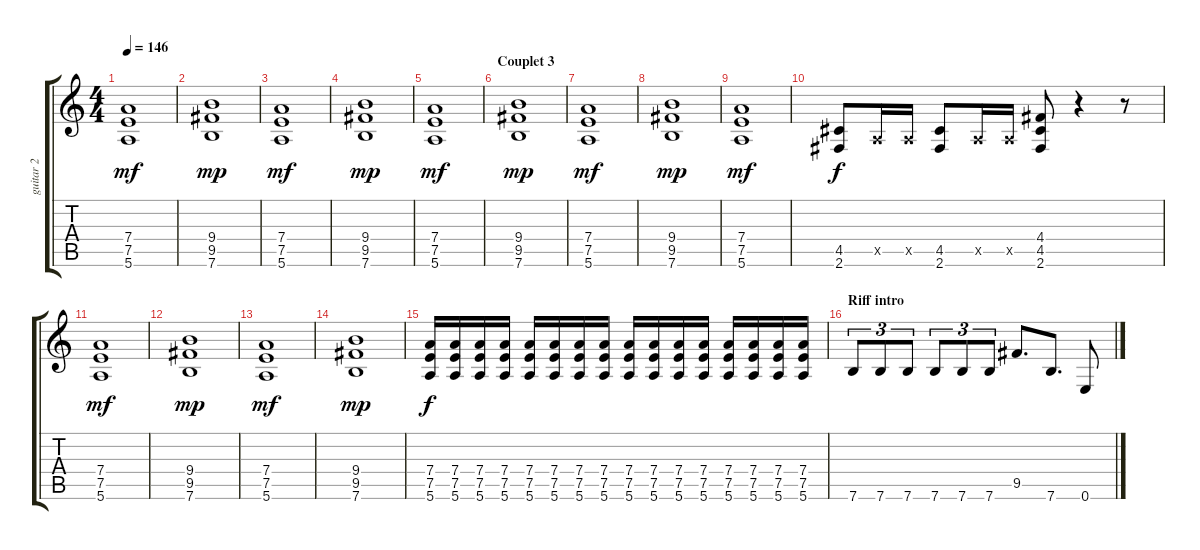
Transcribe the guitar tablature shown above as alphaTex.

\track ("guitar 2" "guitar 2") {instrument overdrivenguitar}
\staff {score tabs}
\tuning (E4 B3 G3 D3 A2 E2) {hide}
\ts (4 4)
\tempo 146
\clef g2
\ks c
(7.4 7.5 5.6).1{dy mf} |
(9.4 9.5 7.6).1{dy mp} |
(7.4 7.5 5.6).1{dy mf} |
(9.4 9.5 7.6).1{dy mp} |
(7.4 7.5 5.6).1{dy mf} |
\section ("" "Couplet 3")
(9.4 9.5 7.6).1{dy mp} |
(7.4 7.5 5.6).1{dy mf} |
(9.4 9.5 7.6).1{dy mp} |
(7.4 7.5 5.6).1{dy mf} |
(4.5 2.6).8{dy f} 0.5{x}.16 0.5{x}.16 (4.5 2.6).8 0.5{x}.16 0.5{x}.16 (4.4 4.5 2.6).8 r.4 r.8 |
(7.4 7.5 5.6).1{dy mf} |
(9.4 9.5 7.6).1{dy mp} |
(7.4 7.5 5.6).1{dy mf} |
(9.4 9.5 7.6).1{dy mp} |
(7.4 7.5 5.6).16{dy f} (7.4 7.5 5.6).16 (7.4 7.5 5.6).16 (7.4 7.5 5.6).16 (7.4 7.5 5.6).16 (7.4 7.5 5.6).16 (7.4 7.5 5.6).16 (7.4 7.5 5.6).16 (7.4 7.5 5.6).16 (7.4 7.5 5.6).16 (7.4 7.5 5.6).16 (7.4 7.5 5.6).16 (7.4 7.5 5.6).16 (7.4 7.5 5.6).16 (7.4 7.5 5.6).16 (7.4 7.5 5.6).16 |
\section ("" "Riff intro")
7.6.8{tu (3 2)} 7.6.8{tu (3 2)} 7.6.8{tu (3 2)} 7.6.8{tu (3 2)} 7.6.8{tu (3 2)} 7.6.8{tu (3 2)} 9.5.8{d} 7.6.8{d} 0.6.8
